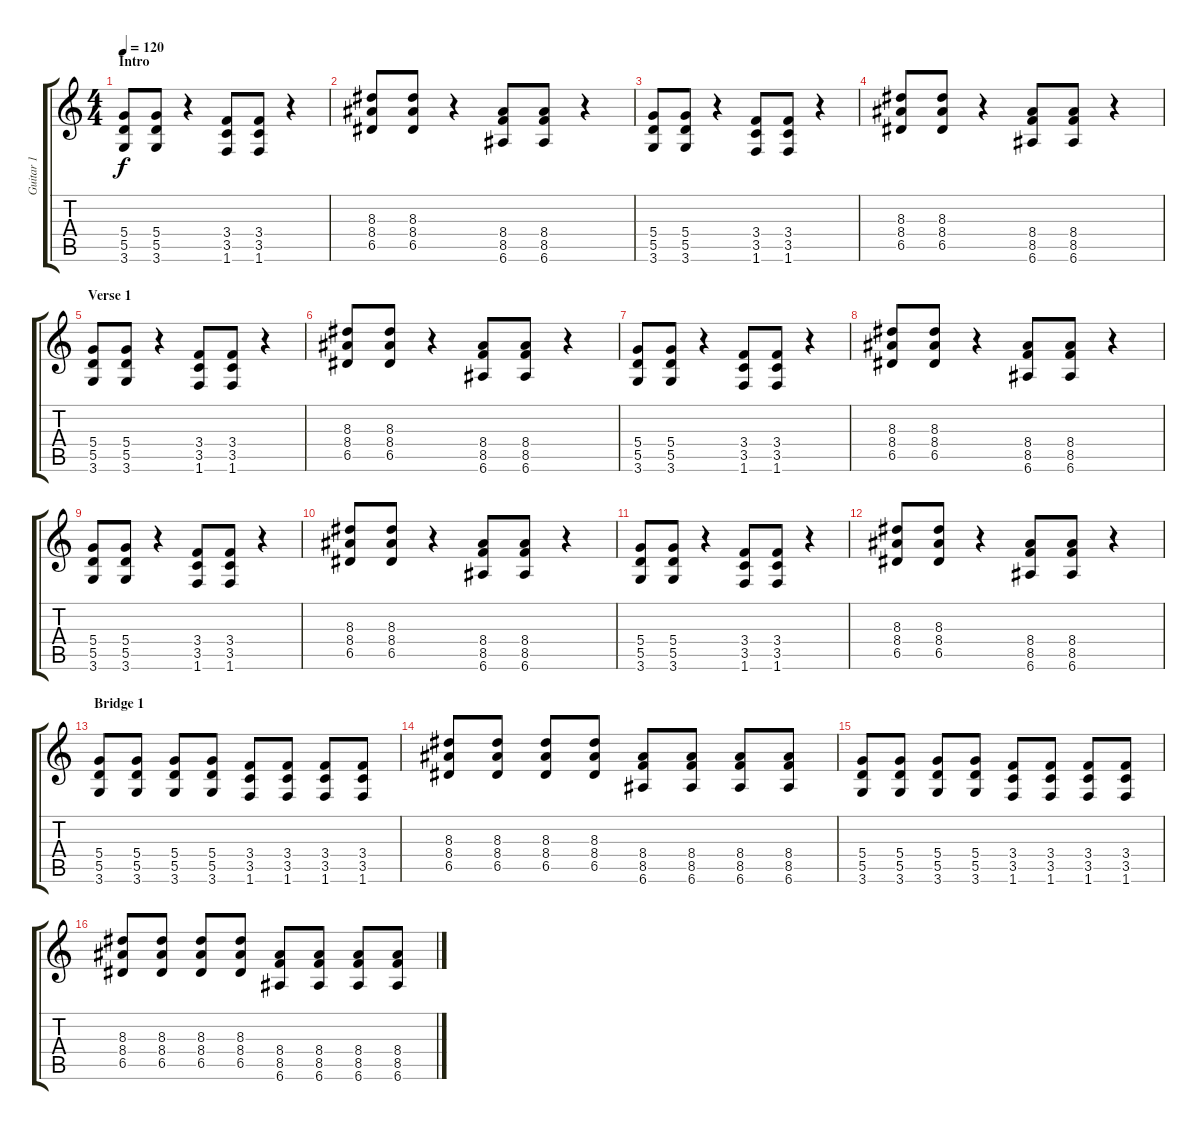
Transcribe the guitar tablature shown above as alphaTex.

\track ("Guitar 1" "Guitar 1") {instrument overdrivenguitar}
\staff {score tabs}
\tuning (E4 B3 G3 D3 A2 E2) {hide}
\ts (4 4)
\section ("" "Intro")
\tempo 120
\clef g2
\ks c
(5.4 5.5 3.6).8{dy f instrument overdrivenguitar} (5.4 5.5 3.6).8 r.4 (3.4 3.5 1.6).8 (3.4 3.5 1.6).8 r.4 |
(8.3 8.4 6.5).8 (8.3 8.4 6.5).8 r.4 (8.4 8.5 6.6).8 (8.4 8.5 6.6).8 r.4 |
(5.4 5.5 3.6).8 (5.4 5.5 3.6).8 r.4 (3.4 3.5 1.6).8 (3.4 3.5 1.6).8 r.4 |
(8.3 8.4 6.5).8 (8.3 8.4 6.5).8 r.4 (8.4 8.5 6.6).8 (8.4 8.5 6.6).8 r.4 |
\section ("" "Verse 1")
(5.4 5.5 3.6).8 (5.4 5.5 3.6).8 r.4 (3.4 3.5 1.6).8 (3.4 3.5 1.6).8 r.4 |
(8.3 8.4 6.5).8 (8.3 8.4 6.5).8 r.4 (8.4 8.5 6.6).8 (8.4 8.5 6.6).8 r.4 |
(5.4 5.5 3.6).8 (5.4 5.5 3.6).8 r.4 (3.4 3.5 1.6).8 (3.4 3.5 1.6).8 r.4 |
(8.3 8.4 6.5).8 (8.3 8.4 6.5).8 r.4 (8.4 8.5 6.6).8 (8.4 8.5 6.6).8 r.4 |
(5.4 5.5 3.6).8 (5.4 5.5 3.6).8 r.4 (3.4 3.5 1.6).8 (3.4 3.5 1.6).8 r.4 |
(8.3 8.4 6.5).8 (8.3 8.4 6.5).8 r.4 (8.4 8.5 6.6).8 (8.4 8.5 6.6).8 r.4 |
(5.4 5.5 3.6).8 (5.4 5.5 3.6).8 r.4 (3.4 3.5 1.6).8 (3.4 3.5 1.6).8 r.4 |
(8.3 8.4 6.5).8 (8.3 8.4 6.5).8 r.4 (8.4 8.5 6.6).8 (8.4 8.5 6.6).8 r.4 |
\section ("" "Bridge 1")
(5.4 5.5 3.6).8 (5.4 5.5 3.6).8 (5.4 5.5 3.6).8 (5.4 5.5 3.6).8 (3.4 3.5 1.6).8 (3.4 3.5 1.6).8 (3.4 3.5 1.6).8 (3.4 3.5 1.6).8 |
(8.3 8.4 6.5).8 (8.3 8.4 6.5).8 (8.3 8.4 6.5).8 (8.3 8.4 6.5).8 (8.4 8.5 6.6).8 (8.4 8.5 6.6).8 (8.4 8.5 6.6).8 (8.4 8.5 6.6).8 |
(5.4 5.5 3.6).8 (5.4 5.5 3.6).8 (5.4 5.5 3.6).8 (5.4 5.5 3.6).8 (3.4 3.5 1.6).8 (3.4 3.5 1.6).8 (3.4 3.5 1.6).8 (3.4 3.5 1.6).8 |
(8.3 8.4 6.5).8 (8.3 8.4 6.5).8 (8.3 8.4 6.5).8 (8.3 8.4 6.5).8 (8.4 8.5 6.6).8 (8.4 8.5 6.6).8 (8.4 8.5 6.6).8 (8.4 8.5 6.6).8
